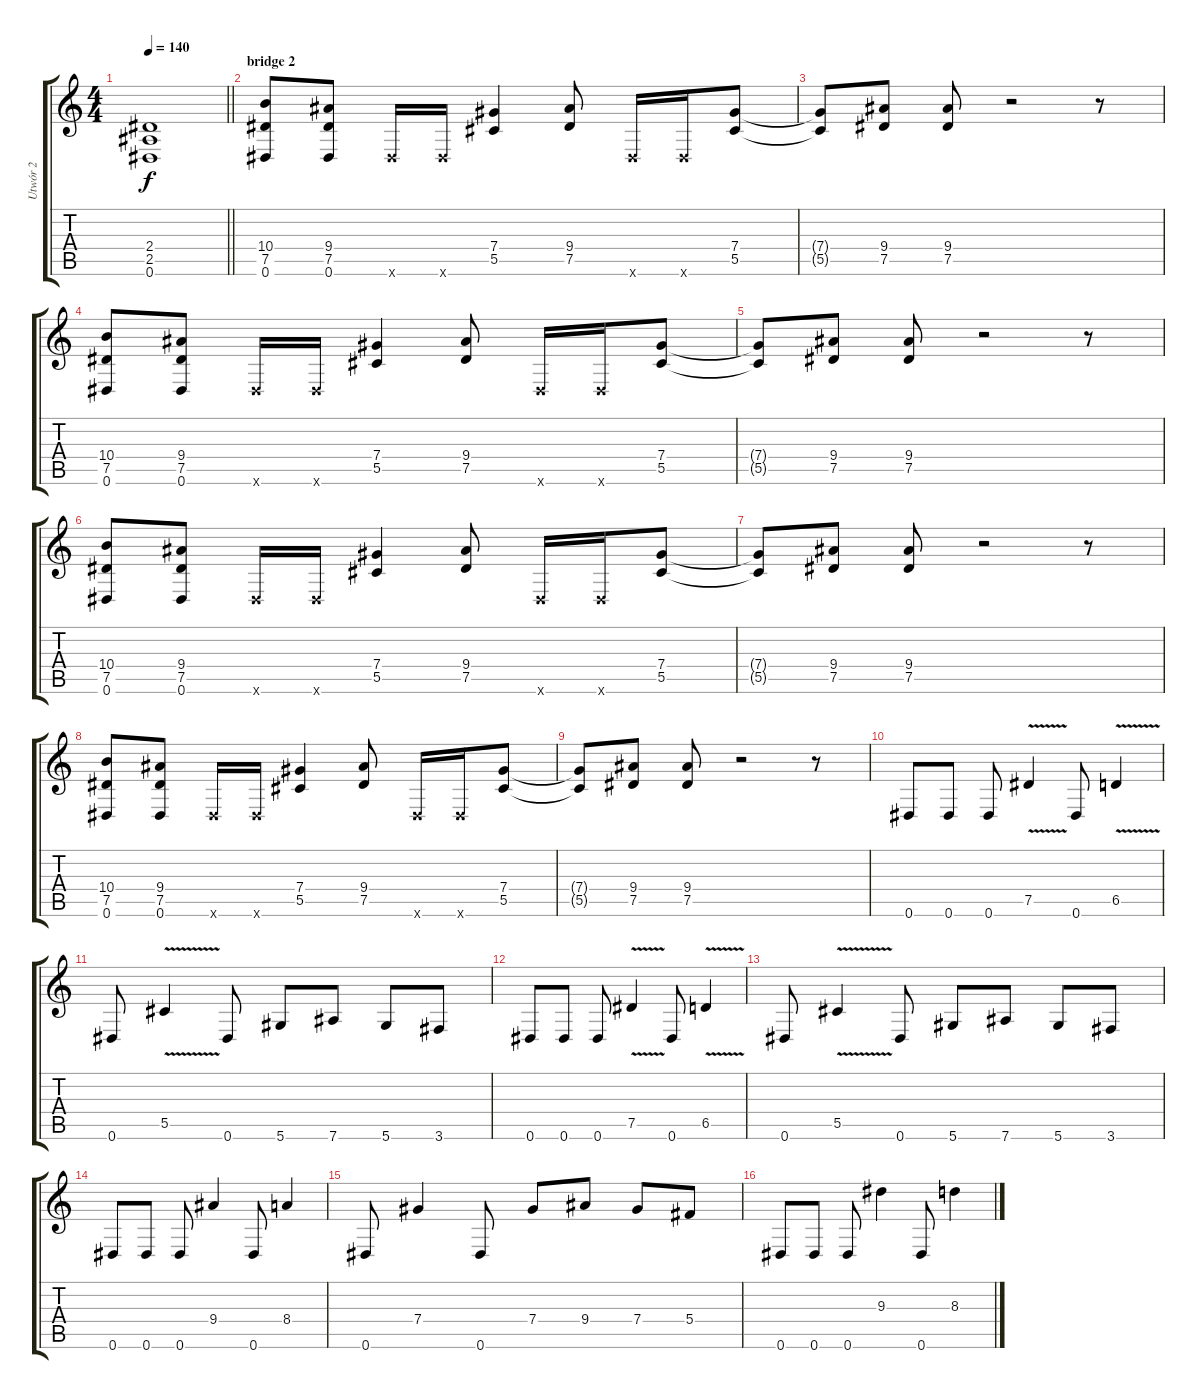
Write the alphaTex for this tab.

\track ("Utwór 2" "Utwór 2") {instrument overdrivenguitar}
\staff {score tabs}
\tuning (Eb4 Bb3 Gb3 Db3 Ab2 Eb2) {hide}
\ts (4 4)
\tempo 140
\clef g2
\barLineRight lightlight
\ks c
(2.4 2.5 0.6).1{dy f} |
\section ("" "bridge 2")
(10.4 7.5 0.6).8 (9.4 7.5 0.6).8 0.6{x}.16 0.6{x}.16 (7.4 5.5).4 (9.4 7.5).8 0.6{x}.16 0.6{x}.16 (7.4 5.5).8 |
(7.4{t} 5.5{t}).8 (9.4 7.5).8 (9.4 7.5).8 r.2 r.8 |
(10.4 7.5 0.6).8 (9.4 7.5 0.6).8 0.6{x}.16 0.6{x}.16 (7.4 5.5).4 (9.4 7.5).8 0.6{x}.16 0.6{x}.16 (7.4 5.5).8 |
(7.4{t} 5.5{t}).8 (9.4 7.5).8 (9.4 7.5).8 r.2 r.8 |
(10.4 7.5 0.6).8 (9.4 7.5 0.6).8 0.6{x}.16 0.6{x}.16 (7.4 5.5).4 (9.4 7.5).8 0.6{x}.16 0.6{x}.16 (7.4 5.5).8 |
(7.4{t} 5.5{t}).8 (9.4 7.5).8 (9.4 7.5).8 r.2 r.8 |
(10.4 7.5 0.6).8 (9.4 7.5 0.6).8 0.6{x}.16 0.6{x}.16 (7.4 5.5).4 (9.4 7.5).8 0.6{x}.16 0.6{x}.16 (7.4 5.5).8 |
(7.4{t} 5.5{t}).8 (9.4 7.5).8 (9.4 7.5).8 r.2 r.8 |
0.6.8 0.6.8 0.6.8 7.5{v}.4 0.6.8 6.5{v}.4 |
0.6.8 5.5{v}.4 0.6.8 5.6.8 7.6.8 5.6.8 3.6.8 |
0.6.8 0.6.8 0.6.8 7.5{v}.4 0.6.8 6.5{v}.4 |
0.6.8 5.5{v}.4 0.6.8 5.6.8 7.6.8 5.6.8 3.6.8 |
0.6.8 0.6.8 0.6.8 9.4.4 0.6.8 8.4.4 |
0.6.8 7.4.4 0.6.8 7.4.8 9.4.8 7.4.8 5.4.8 |
0.6.8 0.6.8 0.6.8 9.3.4 0.6.8 8.3.4
